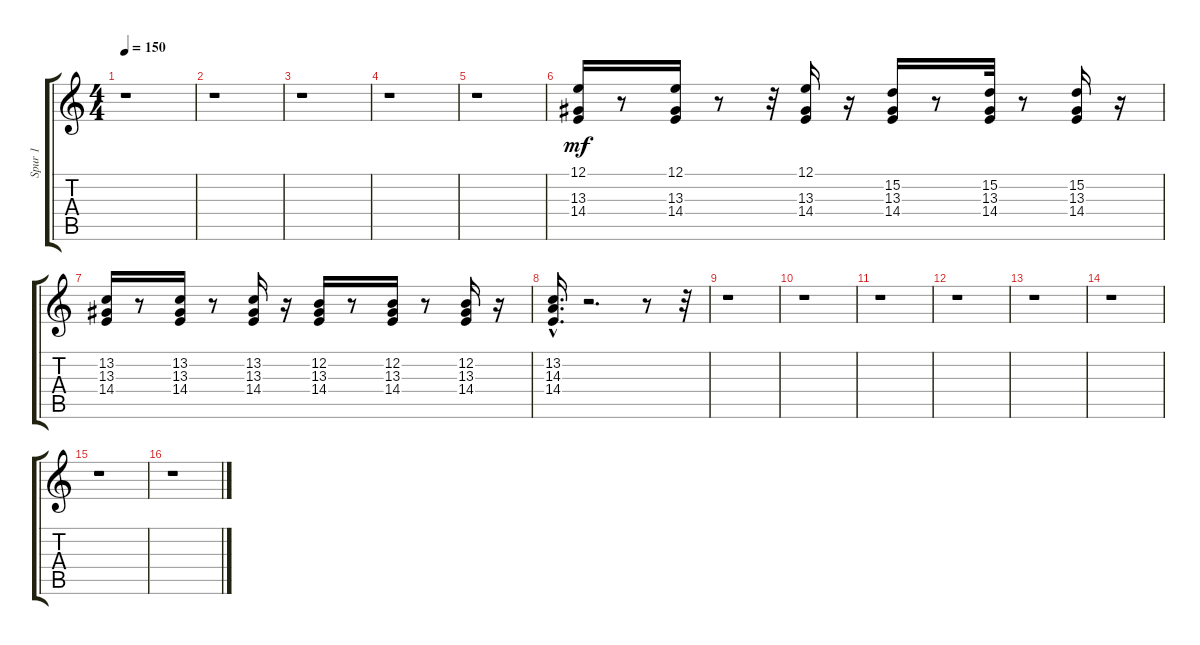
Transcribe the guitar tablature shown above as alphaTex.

\track ("Spur 1" "Spur 1") {instrument synthbrass1}
\staff {score tabs}
\tuning (E4 B3 G3 D3 A2 E2) {hide}
\ts (4 4)
\tempo 150
\clef g2
\ks c
r.1{dy mf} |
r.1 |
r.1 |
r.1 |
r.1 |
(12.1 13.3 14.4).16 r.8 (12.1 13.3 14.4).16 r.8 r.32 (12.1 13.3 14.4).16 r.16 (15.2 13.3 14.4).16 r.8 (15.2 13.3 14.4).32 r.8 (15.2 13.3 14.4).16 r.16 |
(13.2 13.3 14.4).16 r.8 (13.2 13.3 14.4).16 r.8 (13.2 13.3 14.4).16 r.16 (12.2 13.3 14.4).16 r.8 (12.2 13.3 14.4).16 r.8 (12.2 13.3 14.4).16 r.16 |
(13.2{hac} 14.3{hac} 14.4{hac}).16{d} r.2{d} r.8 r.32 |
r.1 |
r.1 |
r.1 |
r.1 |
r.1 |
r.1 |
r.1 |
r.1
